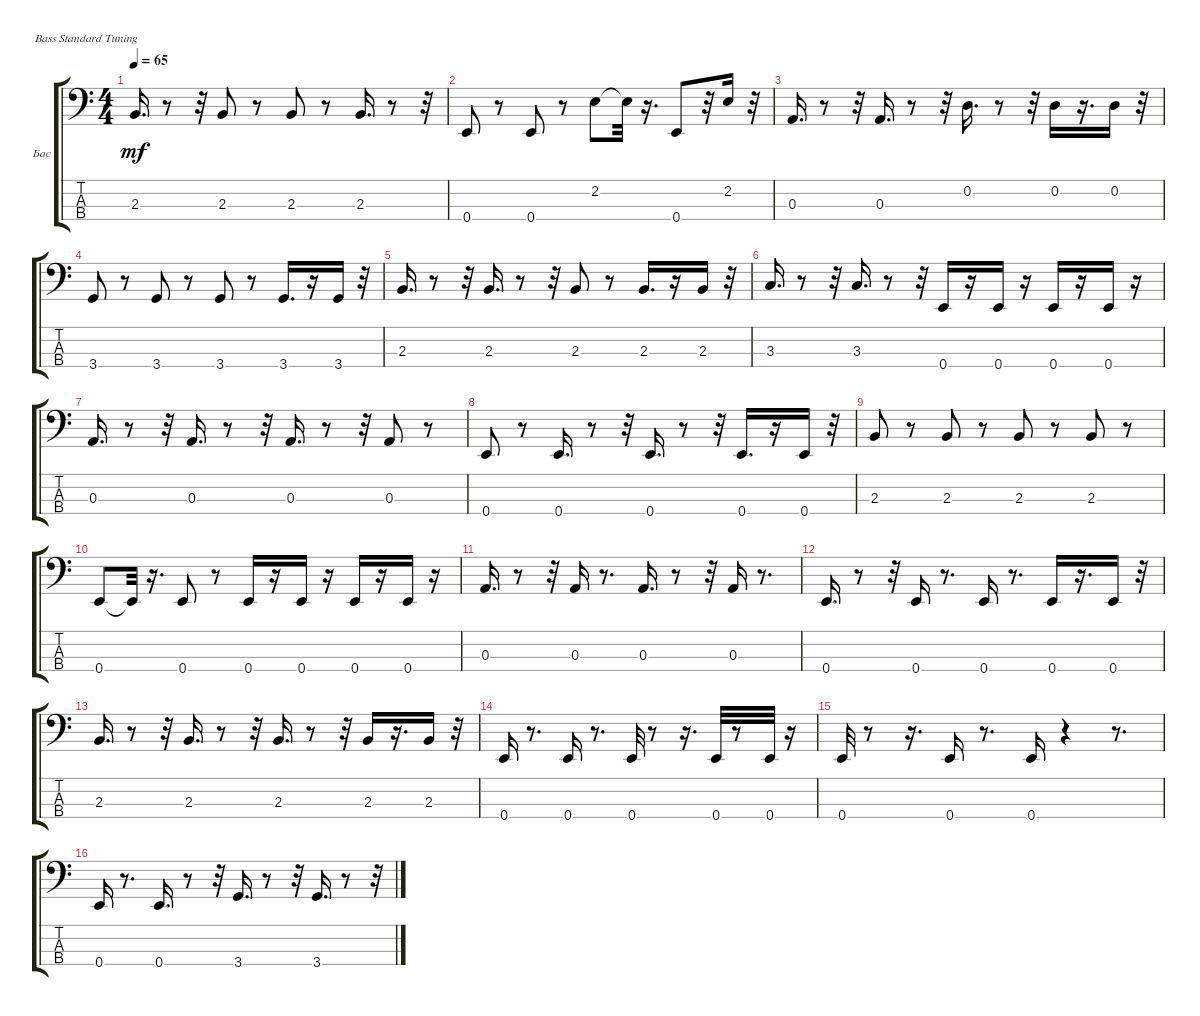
\bracketExtendMode groupsimilarinstruments
\firstSystemTrackNameOrientation horizontal
\otherSystemsTrackNameOrientation horizontal
\track ("Бас" "Бас") {instrument electricbassfinger}
\staff {score tabs}
\tuning (G2 D2 A1 E1)
\ts (4 4)
\tempo 65
\clef f4
\ks c
2.3.16{d dy mf} r.8 r.32 2.3.8 r.8 2.3.8 r.8 2.3.16{d} r.8 r.32 |
0.4.8 r.8 0.4.8 r.8 2.2.8 2.2{t}.32 r.16{d} 0.4.8 r.32 2.2.16 r.32 |
0.3.16{d} r.8 r.32 0.3.16{d} r.8 r.32 0.2.16{d} r.8 r.32 0.2.16 r.16{d} 0.2.16 r.32 |
3.4.8 r.8 3.4.8 r.8 3.4.8 r.8 3.4.16{d} r.16 3.4.16 r.32 |
2.3.16{d} r.8 r.32 2.3.16{d} r.8 r.32 2.3.8 r.8 2.3.16{d} r.16 2.3.16 r.32 |
3.3.16{d} r.8 r.32 3.3.16{d} r.8 r.32 0.4.16 r.16 0.4.16 r.16 0.4.16 r.16 0.4.16 r.16 |
0.3.16{d} r.8 r.32 0.3.16{d} r.8 r.32 0.3.16{d} r.8 r.32 0.3.8 r.8 |
0.4.8 r.8 0.4.16{d} r.8 r.32 0.4.16{d} r.8 r.32 0.4.16{d} r.16 0.4.16 r.32 |
2.3.8 r.8 2.3.8 r.8 2.3.8 r.8 2.3.8 r.8 |
0.4.8 0.4{t}.32 r.16{d} 0.4.8 r.8 0.4.16 r.16 0.4.16 r.16 0.4.16 r.16 0.4.16 r.16 |
0.3.16{d} r.8 r.32 0.3.16 r.8{d} 0.3.16{d} r.8 r.32 0.3.16 r.8{d} |
0.4.16{d} r.8 r.32 0.4.16 r.8{d} 0.4.16 r.8{d} 0.4.16 r.16{d} 0.4.16 r.32 |
2.3.16{d} r.8 r.32 2.3.16{d} r.8 r.32 2.3.16{d} r.8 r.32 2.3.16 r.16{d} 2.3.16 r.32 |
0.4.16 r.8{d} 0.4.16 r.8{d} 0.4.32 r.8 r.16{d} 0.4.32 r.8 0.4.32 r.16 |
0.4.32 r.8 r.16{d} 0.4.16 r.8{d} 0.4.16 r.4 r.8{d} |
0.4.16 r.8{d} 0.4.16{d} r.8 r.32 3.4.16{d} r.8 r.32 3.4.16{d} r.8 r.32
